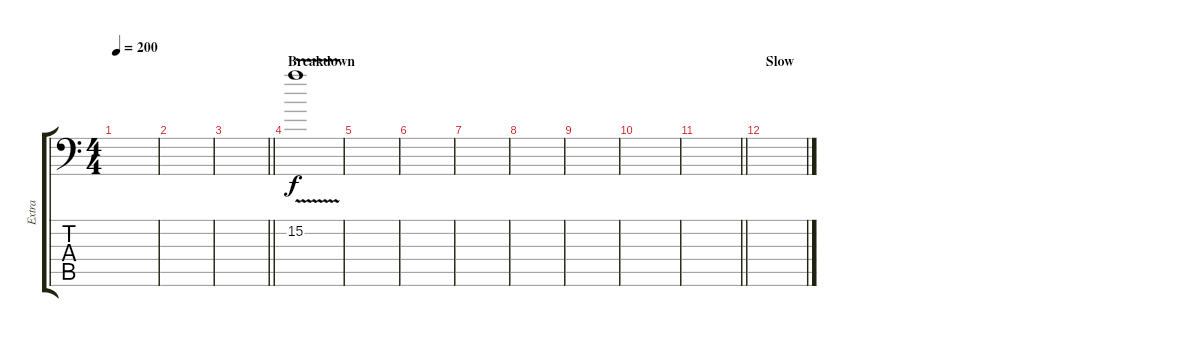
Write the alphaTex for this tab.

\track ("Extra" "Extra") {instrument distortionguitar}
\staff {score tabs}
\tuning (B3 Gb3 D3 A2 E2 A1) {hide}
\ts (4 4)
\tempo 200
\clef f4
\ks c
|
|
\barLineRight lightlight
|
\section ("" "Breakdown")
15.2{v}.1 |
|
|
|
|
|
|
\barLineRight lightlight
|
\section ("" "Slow")
